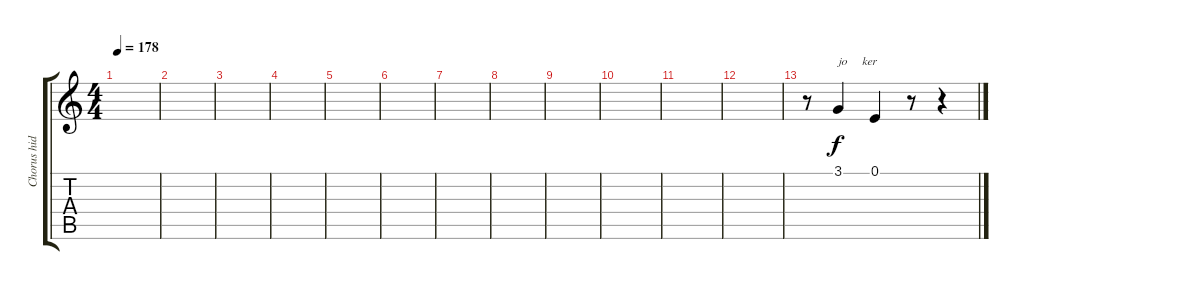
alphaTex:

\track ("Chorus hide taiji" "Chorus hid") {instrument trumpet}
\staff {score tabs}
\tuning (E4 B3 G3 D3 A2 E2) {hide}
\ts (4 4)
\tempo 178
\clef g2
\ks c
|
|
|
|
|
|
|
|
|
|
|
|
r.8 3.1.4{txt "jo     ker"} 0.1.4 r.8 r.4
